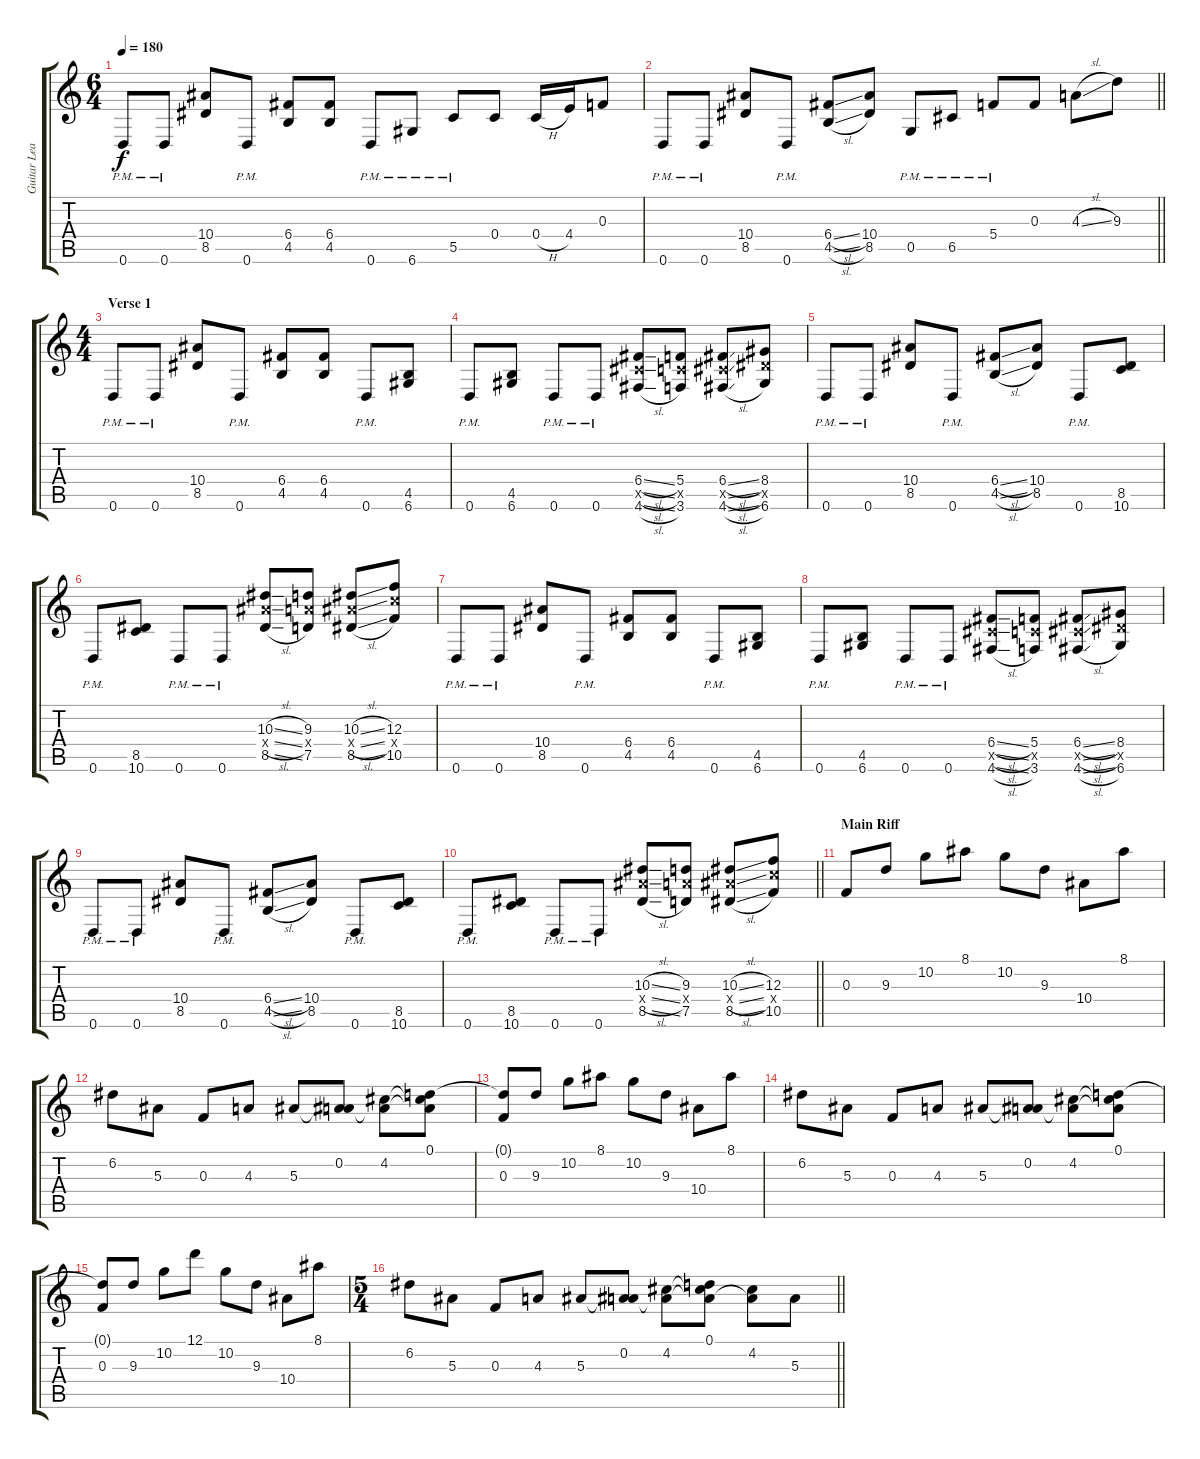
\track ("Guitar Lead (Brent Hinds)" "Guitar Lea") {instrument overdrivenguitar}
\staff {score tabs}
\tuning (D4 A3 F3 C3 G2 D2) {hide}
\ts (6 4)
\tempo 180
\clef g2
\ks c
0.6{pm}.8{dy f} 0.6{pm}.8 (10.4 8.5).8 0.6{pm}.8 (6.4 4.5).8 (6.4 4.5).8 0.6{pm}.8 6.6{pm}.8 5.5{pm}.8 0.4.8 0.4{h}.16 4.4.16 0.3.8 |
\barLineRight lightlight
0.6{pm}.8 0.6{pm}.8 (10.4 8.5).8 0.6{pm}.8 (6.4{sl} 4.5{sl}).8 (10.4 8.5).8 0.5{pm}.8 6.5{pm}.8 5.4{pm}.8 0.3.8 4.3{sl}.8 9.3.8 |
\ts (4 4)
\section ("" "Verse 1")
0.6{pm}.8 0.6{pm}.8 (10.4 8.5).8 0.6{pm}.8 (6.4 4.5).8 (6.4 4.5).8 0.6{pm}.8 (4.5 6.6).8 |
0.6{pm}.8 (4.5 6.6).8 0.6{pm}.8 0.6{pm}.8 (6.4{sl} 6.5{sl x} 4.6{sl}).8 (5.4 5.5{x} 3.6).8 (6.4{sl} 6.5{sl x} 4.6{sl}).8 (8.4 8.5{x} 6.6).8 |
0.6{pm}.8 0.6{pm}.8 (10.4 8.5).8 0.6{pm}.8 (6.4{sl} 4.5{sl}).8 (10.4 8.5).8 0.6{pm}.8 (8.5 10.6).8 |
0.6{pm}.8 (8.5 10.6).8 0.6{pm}.8 0.6{pm}.8 (10.3{sl} 10.4{sl x} 8.5{sl}).8 (9.3 9.4{x} 7.5).8 (10.3{sl} 10.4{sl x} 8.5{sl}).8 (12.3 12.4{x} 10.5).8 |
0.6{pm}.8 0.6{pm}.8 (10.4 8.5).8 0.6{pm}.8 (6.4 4.5).8 (6.4 4.5).8 0.6{pm}.8 (4.5 6.6).8 |
0.6{pm}.8 (4.5 6.6).8 0.6{pm}.8 0.6{pm}.8 (6.4{sl} 6.5{sl x} 4.6{sl}).8 (5.4 5.5{x} 3.6).8 (6.4{sl} 6.5{sl x} 4.6{sl}).8 (8.4 8.5{x} 6.6).8 |
0.6{pm}.8 0.6{pm}.8 (10.4 8.5).8 0.6{pm}.8 (6.4{sl} 4.5{sl}).8 (10.4 8.5).8 0.6{pm}.8 (8.5 10.6).8 |
\barLineRight lightlight
0.6{pm}.8 (8.5 10.6).8 0.6{pm}.8 0.6{pm}.8 (10.3{sl} 10.4{sl x} 8.5{sl}).8 (9.3 9.4{x} 7.5).8 (10.3{sl} 10.4{sl x} 8.5{sl}).8 (12.3 12.4{x} 10.5).8 |
\section ("" "Main Riff")
0.3.8 9.3.8 10.2.8 8.1.8 10.2.8 9.3.8 10.4.8 8.1.8 |
6.2.8 5.3.8 0.3.8 4.3.8 5.3.8 (0.2 5.3{t}).8 (4.2 5.3{t}).8 (0.1 4.2{t} 5.3{t}).8 |
(0.1{t} 0.3).8 9.3.8 10.2.8 8.1.8 10.2.8 9.3.8 10.4.8 8.1.8 |
6.2.8 5.3.8 0.3.8 4.3.8 5.3.8 (0.2 5.3{t}).8 (4.2 5.3{t}).8 (0.1 4.2{t} 5.3{t}).8 |
(0.1{t} 0.3).8 9.3.8 10.2.8 12.1.8 10.2.8 9.3.8 10.4.8 8.1.8 |
\ts (5 4)
\barLineRight lightlight
6.2.8 5.3.8 0.3.8 4.3.8 5.3.8 (0.2 5.3{t}).8 (4.2 5.3{t}).8 (0.1 4.2{t} 5.3{t}).8 (4.2 5.3{t}).8 5.3.8
